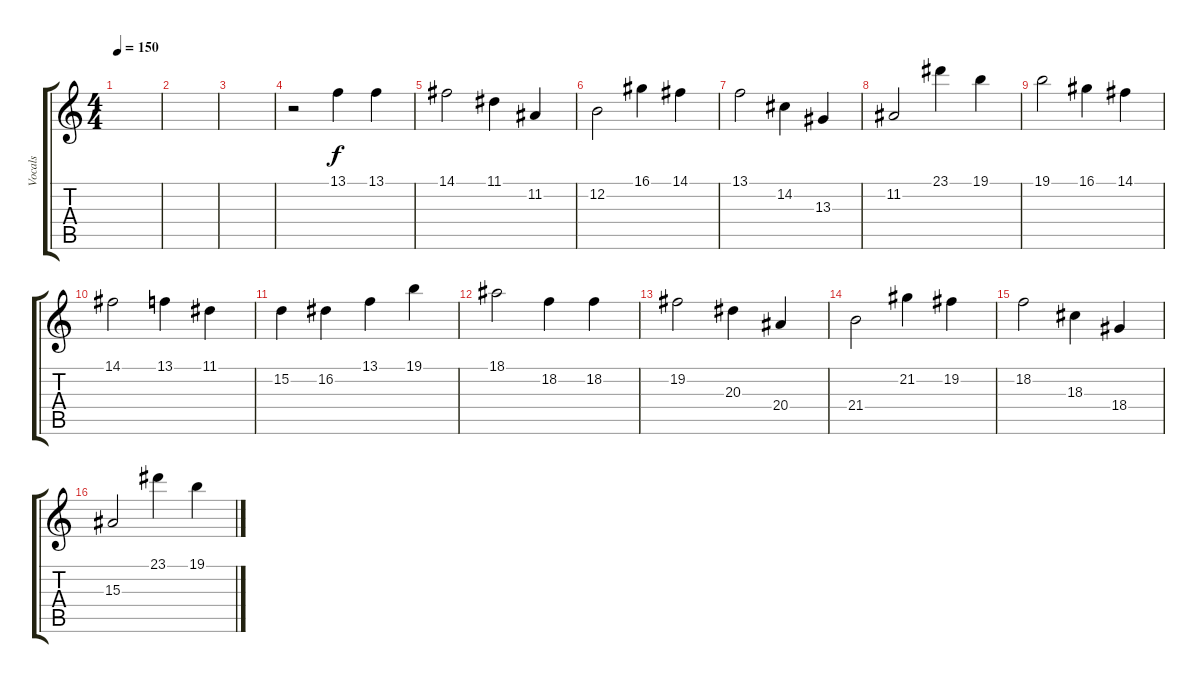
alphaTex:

\track ("Vocals" "Vocals") {instrument lead1square}
\staff {score tabs}
\tuning (E4 B3 G3 D3 A2 E2) {hide}
\ts (4 4)
\tempo 150
\clef g2
\ks c
|
|
|
r.2 13.1.4 13.1.4 |
14.1.2 11.1.4 11.2.4 |
12.2.2 16.1.4 14.1.4 |
13.1.2 14.2.4 13.3.4 |
11.2.2 23.1.4 19.1.4 |
19.1.2 16.1.4 14.1.4 |
14.1.2 13.1.4 11.1.4 |
15.2.4 16.2.4 13.1.4 19.1.4 |
18.1.2 18.2.4 18.2.4 |
19.2.2 20.3.4 20.4.4 |
21.4.2 21.2.4 19.2.4 |
18.2.2 18.3.4 18.4.4 |
15.3.2 23.1.4 19.1.4
